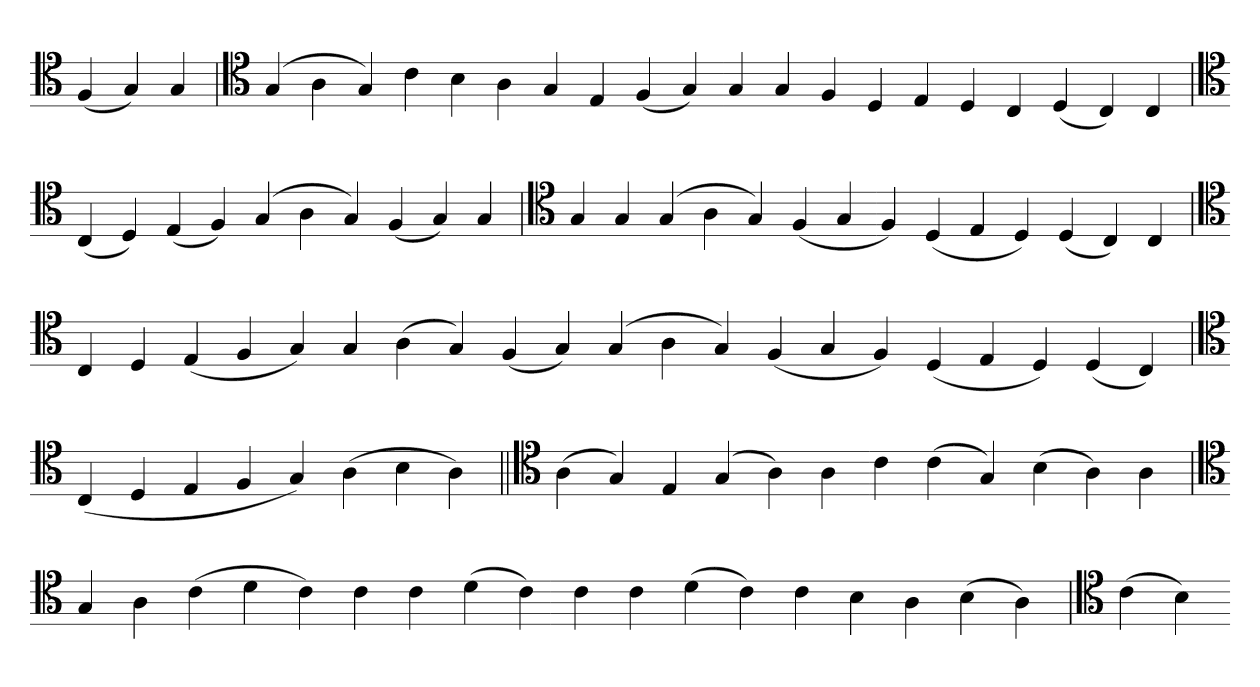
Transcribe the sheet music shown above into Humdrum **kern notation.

**kern
*part1
*staff1
*clefC4
=
(4F
4G)
4G
=`
*clefC4
(4G
4A
4G)
4c
4B
4A
4G
4E
(4F
4G)
4G
4G
4F
4D
4E
4D
4C
(4D
4C)
4C
=
*clefC4
(4C
4D)
(4E
4F)
(4G
4A
4G)
(4F
4G)
4G
=`
*clefC4
4G
4G
(4G
4A
4G)
(4F
4G
4F)
(4D
4E
4D)
(4D
4C)
4C
='
*clefC4
4C
4D
(4E
4F
4G)
4G
(4A
4G)
(4F
4G)
(4G
4A
4G)
(4F
4G
4F)
(4D
4E
4D)
(4D
4C)
=`
*clefC4
(4C
4D
4E
4F
4G)
(4A
4B
4A)
=||
*clefC4
(4A
4G)
4E
(4G
4A)
4A
4c
(4c
4G)
(4B
4A)
4A
=`
*clefC4
4G
4A
(4c
4d
4c)
4c
4c
(4d
4c)
4c
4c
(4d
4c)
4c
4B
4A
(4B
4A)
='
*clefC4
(4c
4B)
=-
*-
